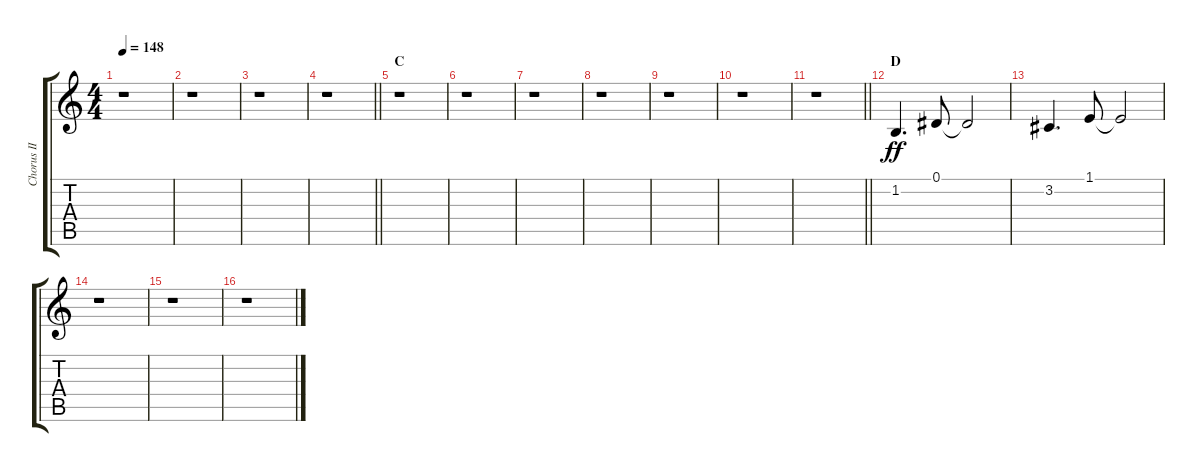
\track ("Chorus II" "Chorus II") {instrument voiceoohs}
\staff {score tabs}
\tuning (Eb4 Bb3 Gb3 Db3 Ab2 Eb2) {hide}
\ts (4 4)
\tempo 148
\clef g2
\ks c
r.1{dy ff} |
r.1 |
r.1 |
\barLineRight lightlight
r.1 |
\section ("" "C")
r.1 |
r.1 |
r.1 |
r.1 |
r.1 |
r.1 |
\barLineRight lightlight
r.1 |
\section ("" "D")
1.2.4{d} 0.1.8 0.1{t}.2 |
3.2.4{d} 1.1.8 1.1{t}.2 |
r.1 |
r.1 |
r.1
